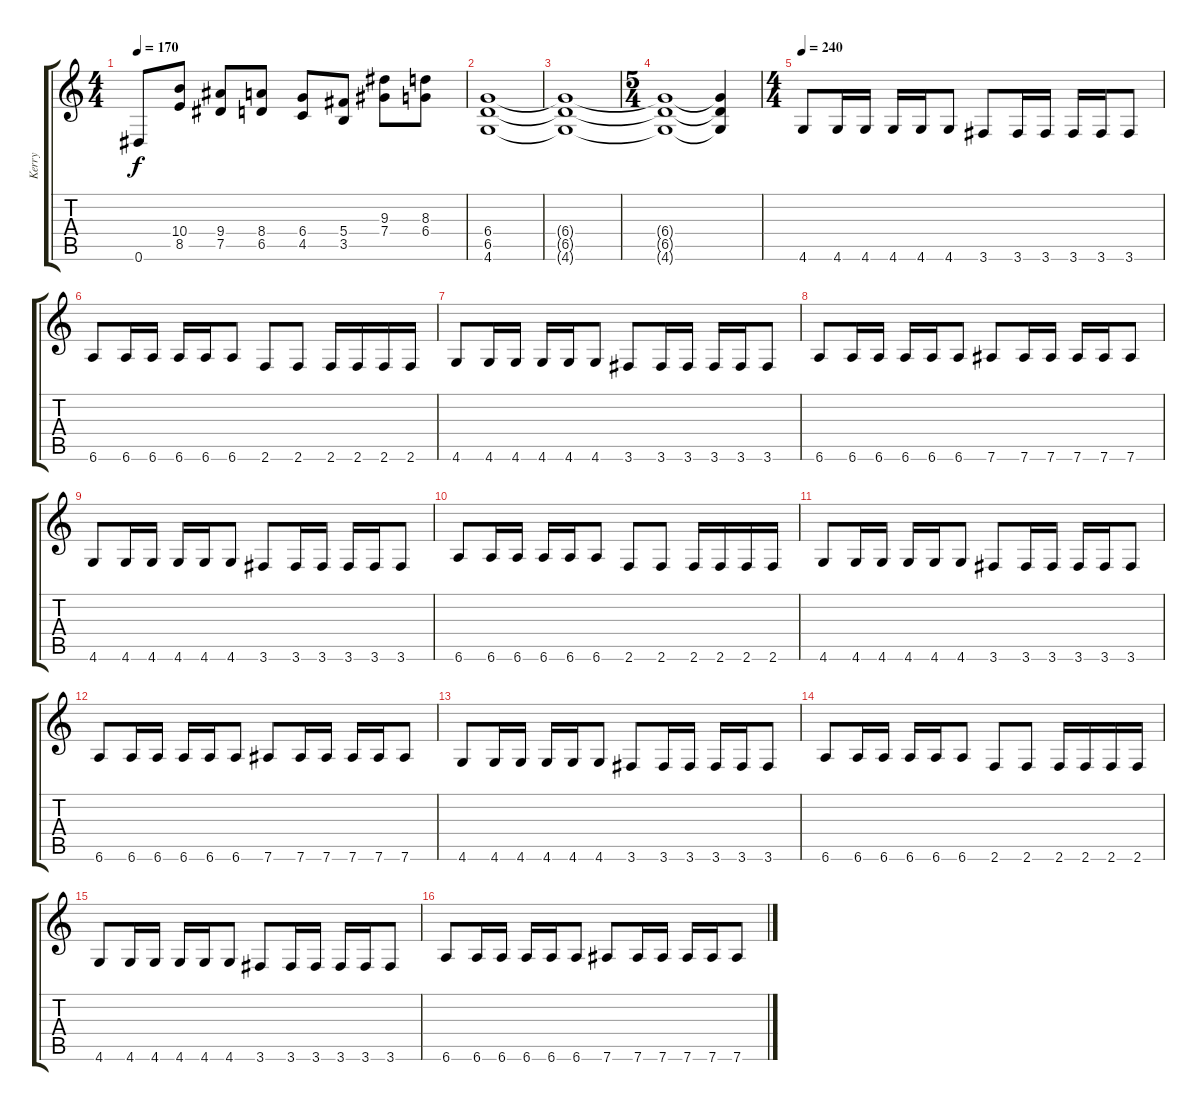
\track ("Kerry" "Kerry") {instrument distortionguitar}
\staff {score tabs}
\tuning (Eb4 Bb3 Gb3 Db3 Ab2 Eb2) {hide}
\ts (4 4)
\tempo 170
\clef g2
\ks c
0.6.8{dy f} (10.4 8.5).8 (9.4 7.5).8 (8.4 6.5).8 (6.4 4.5).8 (5.4 3.5).8 (9.3 7.4).8 (8.3 6.4).8 |
(6.4 6.5 4.6).1 |
(6.4{t} 6.5{t} 4.6{t}).1 |
\ts (5 4)
(6.4{t} 6.5{t} 4.6{t}).1 (6.4{t} 6.5{t} 4.6{t}).4 |
\ts (4 4)
\tempo 240
4.6.8 4.6.16 4.6.16 4.6.16 4.6.16 4.6.8 3.6.8 3.6.16 3.6.16 3.6.16 3.6.16 3.6.8 |
6.6.8 6.6.16 6.6.16 6.6.16 6.6.16 6.6.8 2.6.8 2.6.8 2.6.16 2.6.16 2.6.16 2.6.16 |
4.6.8 4.6.16 4.6.16 4.6.16 4.6.16 4.6.8 3.6.8 3.6.16 3.6.16 3.6.16 3.6.16 3.6.8 |
6.6.8 6.6.16 6.6.16 6.6.16 6.6.16 6.6.8 7.6.8 7.6.16 7.6.16 7.6.16 7.6.16 7.6.8 |
4.6.8 4.6.16 4.6.16 4.6.16 4.6.16 4.6.8 3.6.8 3.6.16 3.6.16 3.6.16 3.6.16 3.6.8 |
6.6.8 6.6.16 6.6.16 6.6.16 6.6.16 6.6.8 2.6.8 2.6.8 2.6.16 2.6.16 2.6.16 2.6.16 |
4.6.8 4.6.16 4.6.16 4.6.16 4.6.16 4.6.8 3.6.8 3.6.16 3.6.16 3.6.16 3.6.16 3.6.8 |
6.6.8 6.6.16 6.6.16 6.6.16 6.6.16 6.6.8 7.6.8 7.6.16 7.6.16 7.6.16 7.6.16 7.6.8 |
4.6.8 4.6.16 4.6.16 4.6.16 4.6.16 4.6.8 3.6.8 3.6.16 3.6.16 3.6.16 3.6.16 3.6.8 |
6.6.8 6.6.16 6.6.16 6.6.16 6.6.16 6.6.8 2.6.8 2.6.8 2.6.16 2.6.16 2.6.16 2.6.16 |
4.6.8 4.6.16 4.6.16 4.6.16 4.6.16 4.6.8 3.6.8 3.6.16 3.6.16 3.6.16 3.6.16 3.6.8 |
6.6.8 6.6.16 6.6.16 6.6.16 6.6.16 6.6.8 7.6.8 7.6.16 7.6.16 7.6.16 7.6.16 7.6.8
